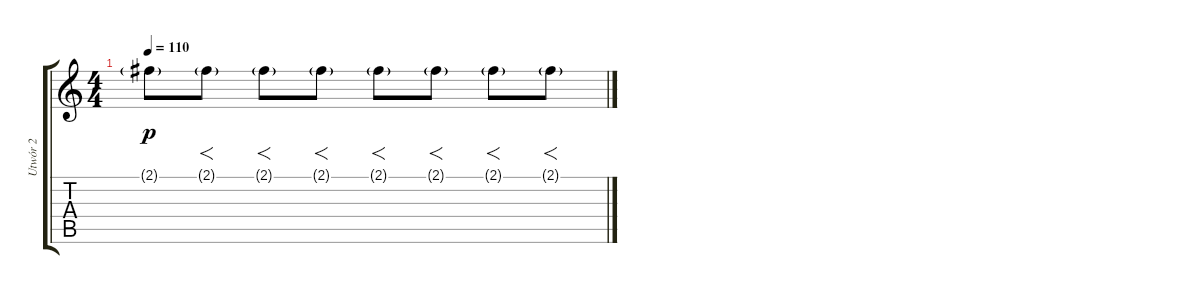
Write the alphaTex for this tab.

\track ("Utwór 2" "Utwór 2") {instrument overdrivenguitar}
\staff {score tabs}
\tuning (E4 B3 G3 D3 A2 D2) {hide}
\ts (4 4)
\tempo 110
\clef g2
\ks c
2.1{g}.8{dy p volume 16 instrument electricguitarjazz} 2.1{g}.8{f volume 4} 2.1{g}.8{f} 2.1{g}.8{f} 2.1{g}.8{f} 2.1{g}.8{f} 2.1{g}.8{f} 2.1{g}.8{f}
